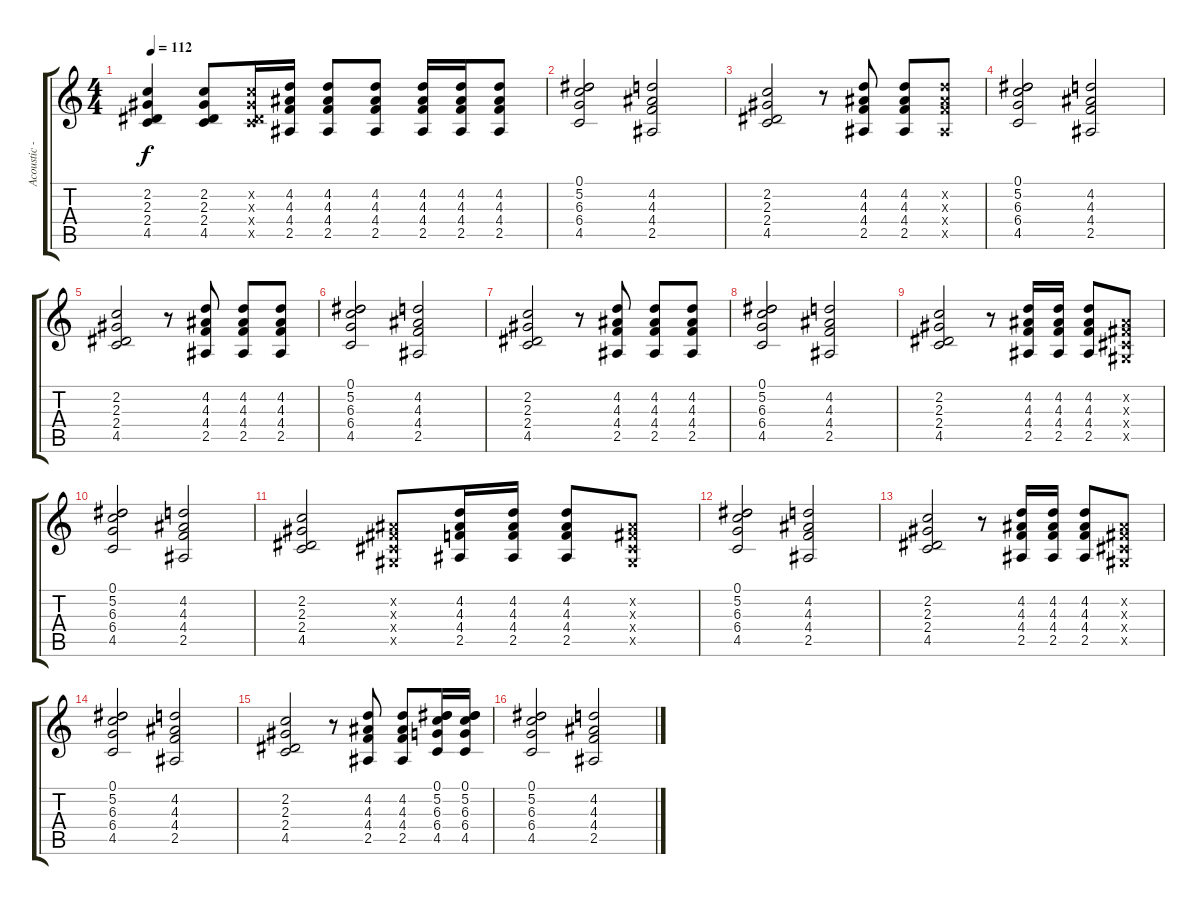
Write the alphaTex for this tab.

\track ("Acoustic - Dave Mason" "Acoustic -") {instrument acousticguitarsteel}
\staff {score tabs}
\tuning (Eb4 Bb3 Gb3 Db3 Ab2 Eb2) {hide}
\ts (4 4)
\tempo 112
\clef g2
\ks c
(2.2 2.3 2.4 4.5).4{dy f} (2.2 2.3 2.4 4.5).8 (2.2{x} 2.3{x} 2.4{x} 4.5{x}).16 (4.2 4.3 4.4 2.5).16 (4.2 4.3 4.4 2.5).8 (4.2 4.3 4.4 2.5).8 (4.2 4.3 4.4 2.5).16 (4.2 4.3 4.4 2.5).16 (4.2 4.3 4.4 2.5).8 |
(0.1 5.2 6.3 6.4 4.5).2 (4.2 4.3 4.4 2.5).2 |
(2.2 2.3 2.4 4.5).2 r.8 (4.2 4.3 4.4 2.5).8 (4.2 4.3 4.4 2.5).8 (4.2{x} 4.3{x} 4.4{x} 2.5{x}).8 |
(0.1 5.2 6.3 6.4 4.5).2 (4.2 4.3 4.4 2.5).2 |
(2.2 2.3 2.4 4.5).2 r.8 (4.2 4.3 4.4 2.5).8 (4.2 4.3 4.4 2.5).8 (4.2 4.3 4.4 2.5).8 |
(0.1 5.2 6.3 6.4 4.5).2 (4.2 4.3 4.4 2.5).2 |
(2.2 2.3 2.4 4.5).2 r.8 (4.2 4.3 4.4 2.5).8 (4.2 4.3 4.4 2.5).8 (4.2 4.3 4.4 2.5).8 |
(0.1 5.2 6.3 6.4 4.5).2 (4.2 4.3 4.4 2.5).2 |
(2.2 2.3 2.4 4.5).2 r.8 (4.2 4.3 4.4 2.5).16 (4.2 4.3 4.4 2.5).16 (4.2 4.3 4.4 2.5).8 (0.2{x} 0.3{x} 0.4{x} 0.5{x}).8 |
(0.1 5.2 6.3 6.4 4.5).2 (4.2 4.3 4.4 2.5).2 |
(2.2 2.3 2.4 4.5).2 (0.2{x} 0.3{x} 0.4{x} 0.5{x}).8 (4.2 4.3 4.4 2.5).16 (4.2 4.3 4.4 2.5).16 (4.2 4.3 4.4 2.5).8 (0.2{x} 0.3{x} 0.4{x} 0.5{x}).8 |
(0.1 5.2 6.3 6.4 4.5).2 (4.2 4.3 4.4 2.5).2 |
(2.2 2.3 2.4 4.5).2 r.8 (4.2 4.3 4.4 2.5).16 (4.2 4.3 4.4 2.5).16 (4.2 4.3 4.4 2.5).8 (0.2{x} 0.3{x} 0.4{x} 0.5{x}).8 |
(0.1 5.2 6.3 6.4 4.5).2 (4.2 4.3 4.4 2.5).2 |
(2.2 2.3 2.4 4.5).2 r.8 (4.2 4.3 4.4 2.5).8 (4.2 4.3 4.4 2.5).8 (0.1 5.2 6.3 6.4 4.5).16 (0.1 5.2 6.3 6.4 4.5).16 |
(0.1 5.2 6.3 6.4 4.5).2 (4.2 4.3 4.4 2.5).2
